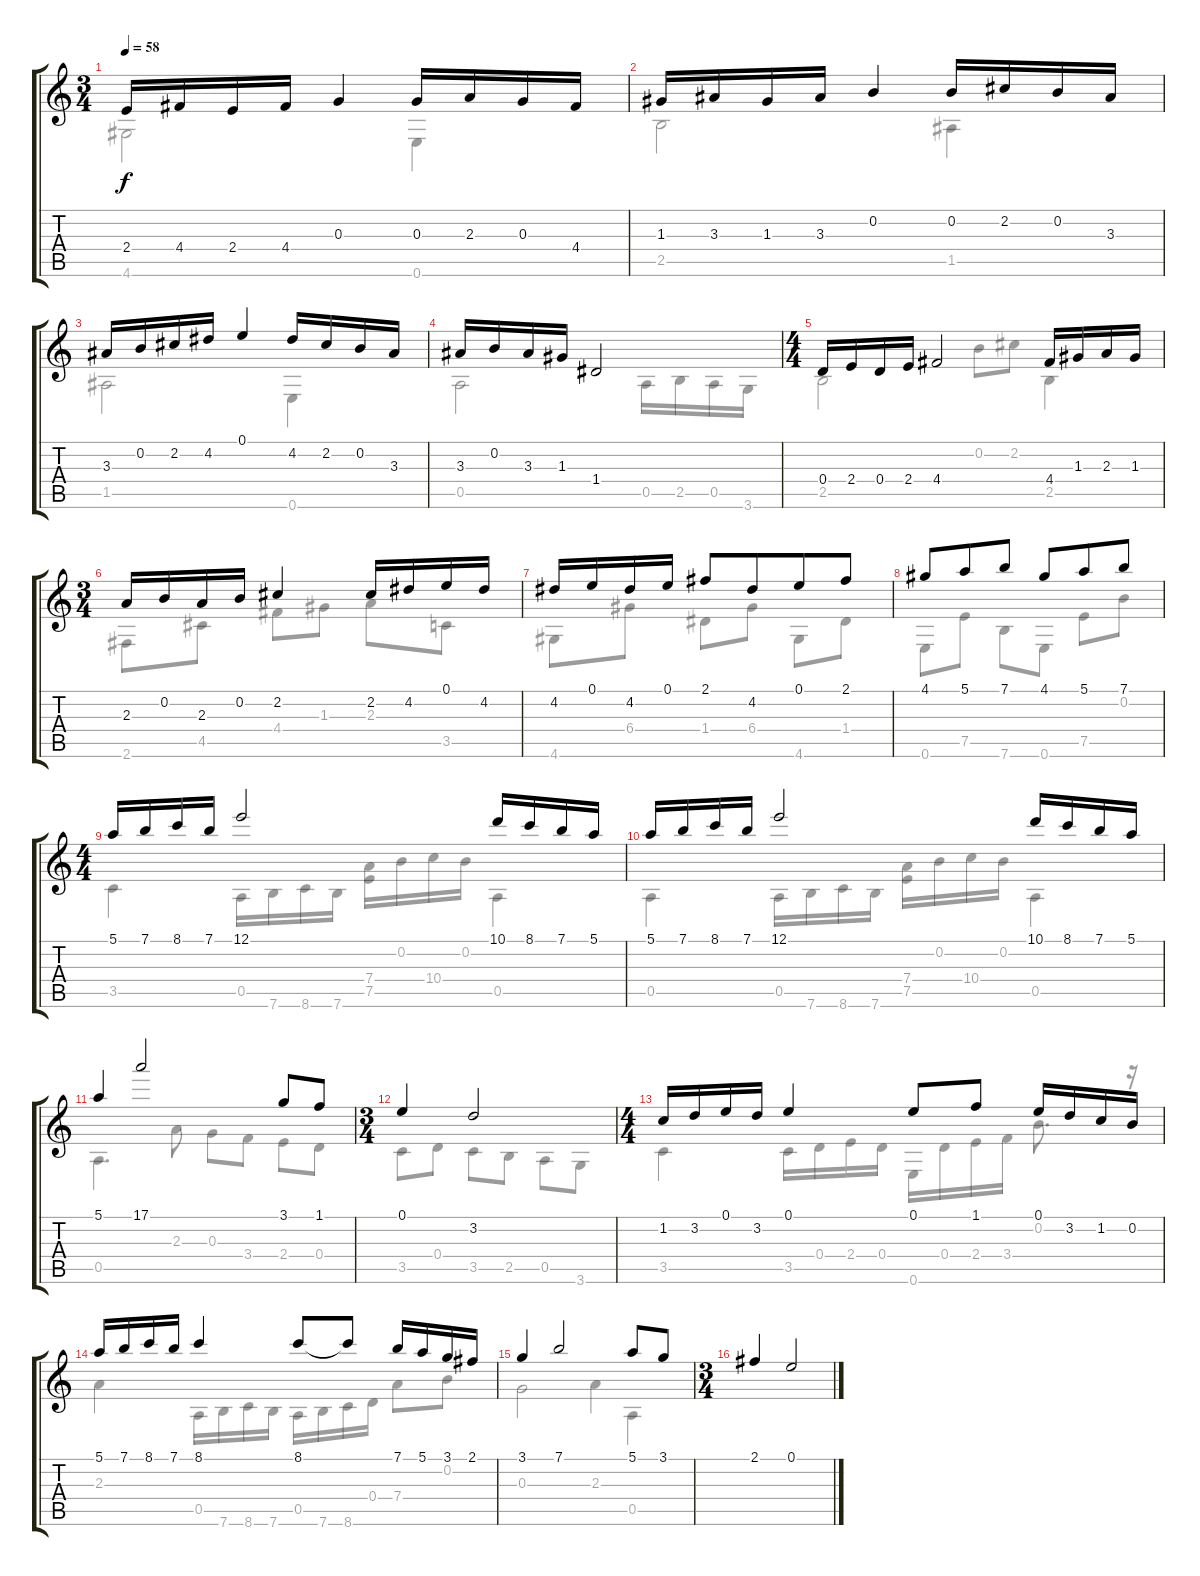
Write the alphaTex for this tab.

\track "" {instrument acousticguitarnylon}
\staff {score tabs}
\tuning (E4 B3 G3 D3 A2 E2) {hide}
\voice
\ts (3 4)
\tempo 58
\clef g2
\ks c
2.4.16{dy f beam Up} 4.4.16{beam Up} 2.4.16{beam Up} 4.4.16{beam Up} 0.3.4{beam Up} 0.3.16{beam Up} 2.3.16{beam Up} 0.3.16{beam Up} 4.4.16{beam Up} |
1.3.16{beam Up} 3.3.16{beam Up} 1.3.16{beam Up} 3.3.16{beam Up} 0.2.4{beam Up} 0.2.16{beam Up} 2.2.16{beam Up} 0.2.16{beam Up} 3.3.16{beam Up} |
3.3.16{beam Up} 0.2.16{beam Up} 2.2.16{beam Up} 4.2.16{beam Up} 0.1.4{beam Up} 4.2.16{beam Up} 2.2.16{beam Up} 0.2.16{beam Up} 3.3.16{beam Up} |
3.3.16{beam Up} 0.2.16{beam Up} 3.3.16{beam Up} 1.3.16{beam Up} 1.4.2 |
\ts (4 4)
0.4.16{beam Up} 2.4.16{beam Up} 0.4.16{beam Up} 2.4.16{beam Up} 4.4.2{beam Up} 4.4.16{beam Up} 1.3.16{beam Up} 2.3.16{beam Up} 1.3.16{beam Up} |
\ts (3 4)
2.3.16{beam Up} 0.2.16{beam Up} 2.3.16{beam Up} 0.2.16{beam Up} 2.2.4{beam Up} 2.2.16{beam Up} 4.2.16{beam Up} 0.1.16{beam Up} 4.2.16{beam Up} |
4.2.16{beam Up} 0.1.16{beam Up} 4.2.16{beam Up} 0.1.16{beam Up beam split} 2.1.8{beam Up} 4.2.8{beam Up beam merge} 0.1.8{beam Up} 2.1.8{beam Up} |
4.1.8{beam Up} 5.1.8{beam Up beam merge} 7.1.8{beam Up beam split} 4.1.8{beam Up beam merge} 5.1.8{beam Up} 7.1.8{beam Up} |
\ts (4 4)
5.1.16{beam Up} 7.1.16{beam Up} 8.1.16{beam Up} 7.1.16{beam Up} 12.1.2{beam Up} 10.1.16{beam Up} 8.1.16{beam Up} 7.1.16{beam Up} 5.1.16{beam Up} |
5.1.16{beam Up} 7.1.16{beam Up} 8.1.16{beam Up} 7.1.16{beam Up} 12.1.2{beam Up} 10.1.16{beam Up} 8.1.16{beam Up} 7.1.16{beam Up} 5.1.16{beam Up} |
5.1.4{beam Up} 17.1.2{beam Up} 3.1.8{beam Up} 1.1.8{beam Up} |
\ts (3 4)
0.1.4{beam Up} 3.2.2{beam Up} |
\ts (4 4)
1.2.16{beam Up} 3.2.16{beam Up} 0.1.16{beam Up} 3.2.16{beam Up} 0.1.4{beam Up} 0.1.8{beam Up} 1.1.8{beam Up beam split} 0.1.16{beam Up} 3.2.16{beam Up} 1.2.16{beam Up} 0.2.16{beam Up} |
5.1.16{beam Up} 7.1.16{beam Up} 8.1.16{beam Up} 7.1.16{beam Up} 8.1.4{beam Up} 8.1.8{beam Up} 8.1{t}.8{beam Up beam split} 7.1.16{beam Up} 5.1.16{beam Up} 3.1.16{beam Up} 2.1.16{beam Up} |
3.1.4{beam Up} 7.1.2{beam Up} 5.1.8{beam Up} 3.1.8{beam Up} |
\ts (3 4)
2.1.4{beam Up} 0.1.2{beam Up}
\voice
\clef g2
\ottava regular
\simile none
\ks c
4.6.2{dy f} 0.6.4 |
2.5.2 1.5.4 |
1.5.2 0.6.4 |
0.5.2 0.5.16 2.5.16 0.5.16 3.6.16 |
2.5.2 0.2.8 2.2.8 2.5.4 |
2.6.8 4.5.8 4.4.8 1.3.8 2.3.8 3.5.8 |
4.6.8 6.4.8 1.4.8 6.4.8 4.6.8 1.4.8 |
0.6.8 7.5.8 7.6.8 0.6.8 7.5.8 0.2.8 |
3.5.4 0.5.16 7.6.16 8.6.16 7.6.16 (7.4 7.5).16 0.2.16 10.4.16 0.2.16 0.5.4 |
0.5.4 0.5.16 7.6.16 8.6.16 7.6.16 (7.4 7.5).16 0.2.16 10.4.16 0.2.16 0.5.4 |
0.5.4{d} 2.3.8 0.3.8 3.4.8 2.4.8 0.4.8 |
3.5.8 0.4.8 3.5.8 2.5.8 0.5.8 3.6.8 |
3.5.4 3.5.16 0.4.16 2.4.16 0.4.16 0.6.16 0.4.16 2.4.16 3.4.16 0.2.8{d} r.16 |
2.3.4 0.5.16 7.6.16 8.6.16 7.6.16 0.5.16 7.6.16 8.6.16 0.4.16 7.4.8 0.2.8 |
0.3.2 2.3.4 0.5.4 |
